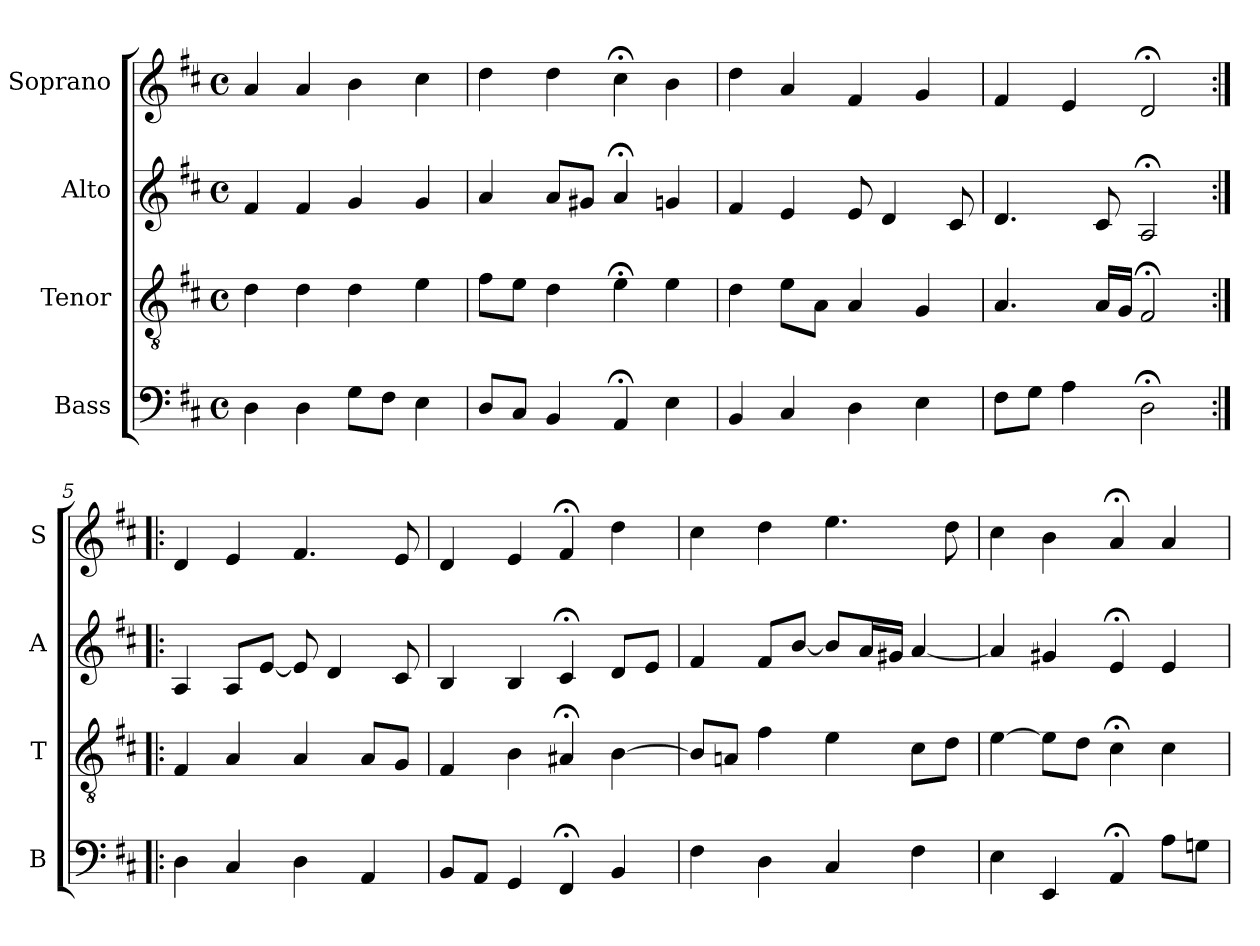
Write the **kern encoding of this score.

**kern	**kern	**kern	**kern
*part4	*part3	*part2	*part1
*staff4	*staff3	*staff2	*staff1
*I"Bass	*I"Tenor	*I"Alto	*I"Soprano
*I'B	*I'T	*I'A	*I'S
*clefF4	*clefGv2	*clefG2	*clefG2
*k[f#c#]	*k[f#c#]	*k[f#c#]	*k[f#c#]
*D:	*D:	*D:	*D:
*M4/4	*M4/4	*M4/4	*M4/4
*met(c)	*met(c)	*met(c)	*met(c)
*MM100	*MM100	*MM100	*MM100
=1	=1	=1	=1
4D	4d	4f#	4a
4D	4d	4f#	4a
8GL	4d	4g	4b
8F#J	.	.	.
4E	4e	4g	4cc#
=2	=2	=2	=2
8DL	8f#L	4a	4dd
8C#J	8eJ	.	.
4BB	4d	8aL	4dd
.	.	8g#XJ	.
4AA;<	4e;<	4a;<	4cc#;<
4E	4e	4gn	4b
=3	=3	=3	=3
4BB	4d	4f#	4dd
4C#	8eL	4e	4a
.	8AJ	.	.
4D	4A	8e	4f#
.	.	4d	.
4E	4G	.	4g
.	.	8c#	.
=4	=4	=4	=4
8F#L	4.A	4.d	4f#
8GJ	.	.	.
4A	.	.	4e
.	16ALL	8c#	.
.	16GJJ	.	.
2D;<	2F#;<	2A;<	2d;<
=5:|!|:	=5:|!|:	=5:|!|:	=5:|!|:
4D	4F#	4A	4d
4C#	4A	8AL	4e
.	.	[8eJ	.
4D	4A	8e]	4.f#
.	.	4d	.
4AA	8AL	.	.
.	8GJ	8c#	8e
=6	=6	=6	=6
8BBL	4F#	4B	4d
8AAJ	.	.	.
4GG	4B	4B	4e
4FF#;<	4A#X;<	4c#;<	4f#;<
4BB	[4B	8dL	4dd
.	.	8eJ	.
=7	=7	=7	=7
4F#	8BL]	4f#	4cc#
.	8AnJ	.	.
4D	4f#	8f#L	4dd
.	.	[8bJ	.
4C#	4e	8bL]	4.ee
.	.	16aL	.
.	.	16g#XJJ	.
4F#	8c#L	[4a	.
.	8dJ	.	8dd
=8	=8	=8	=8
4Ei	[4ei	4ai]	4cc#i
4EE	8eL]	4g#X	4b
.	8dJ	.	.
4AA;<	4c#;<	4e;<	4a;<
8AL	4c#	4e	4a
8GnJ	.	.	.
=	=	=	=
*-	*-	*-	*-
